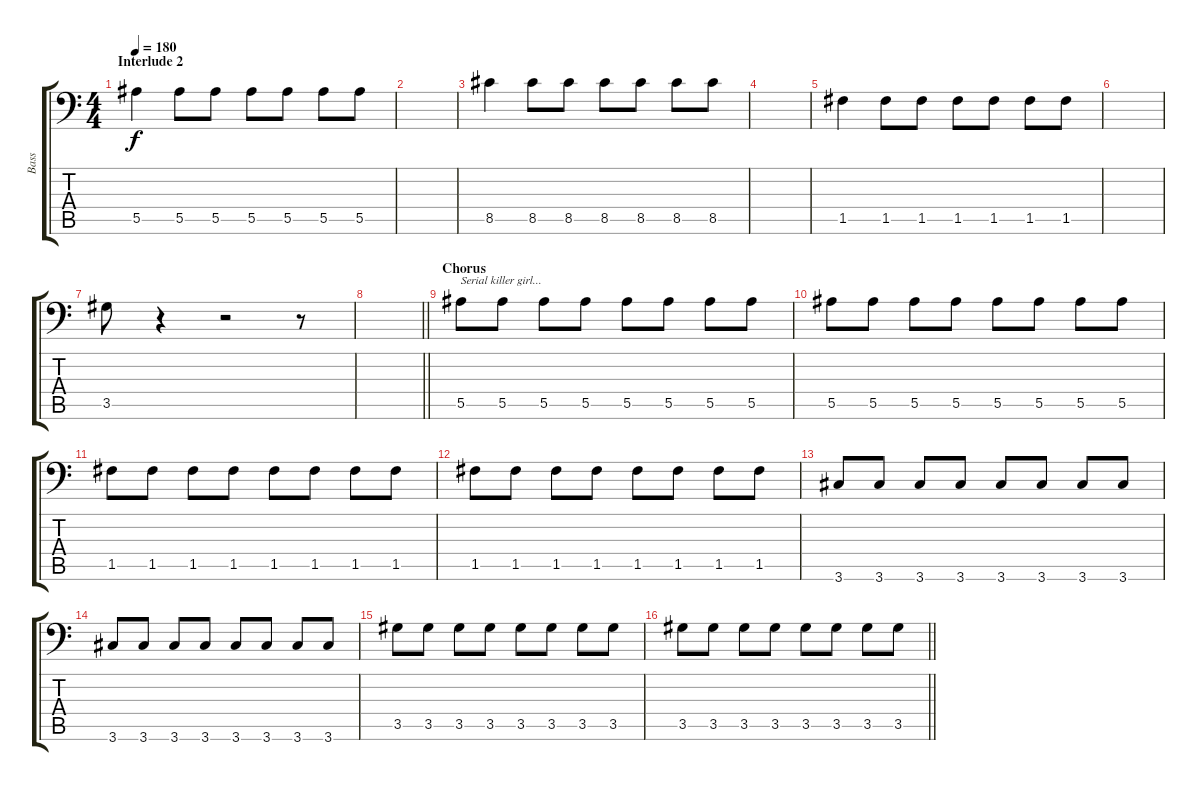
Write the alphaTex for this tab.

\track ("Bass" "Bass") {instrument electricbasspick}
\staff {score tabs}
\tuning (C4 G3 Eb3 Bb2 F2 Bb1) {hide}
\ts (4 4)
\section ("" "Interlude 2")
\tempo 180
\clef f4
\ks c
5.5.4{dy f} 5.5.8 5.5.8 5.5.8 5.5.8 5.5.8 5.5.8 |
|
8.5.4 8.5.8 8.5.8 8.5.8 8.5.8 8.5.8 8.5.8 |
|
1.5.4 1.5.8 1.5.8 1.5.8 1.5.8 1.5.8 1.5.8 |
|
3.5.8 r.4 r.2 r.8 |
\barLineRight lightlight
|
\section ("" "Chorus")
5.5.8{txt "Serial killer girl..."} 5.5.8 5.5.8 5.5.8 5.5.8 5.5.8 5.5.8 5.5.8 |
5.5.8 5.5.8 5.5.8 5.5.8 5.5.8 5.5.8 5.5.8 5.5.8 |
1.5.8 1.5.8 1.5.8 1.5.8 1.5.8 1.5.8 1.5.8 1.5.8 |
1.5.8 1.5.8 1.5.8 1.5.8 1.5.8 1.5.8 1.5.8 1.5.8 |
3.6.8 3.6.8 3.6.8 3.6.8 3.6.8 3.6.8 3.6.8 3.6.8 |
3.6.8 3.6.8 3.6.8 3.6.8 3.6.8 3.6.8 3.6.8 3.6.8 |
3.5.8 3.5.8 3.5.8 3.5.8 3.5.8 3.5.8 3.5.8 3.5.8 |
\barLineRight lightlight
3.5.8 3.5.8 3.5.8 3.5.8 3.5.8 3.5.8 3.5.8 3.5.8
